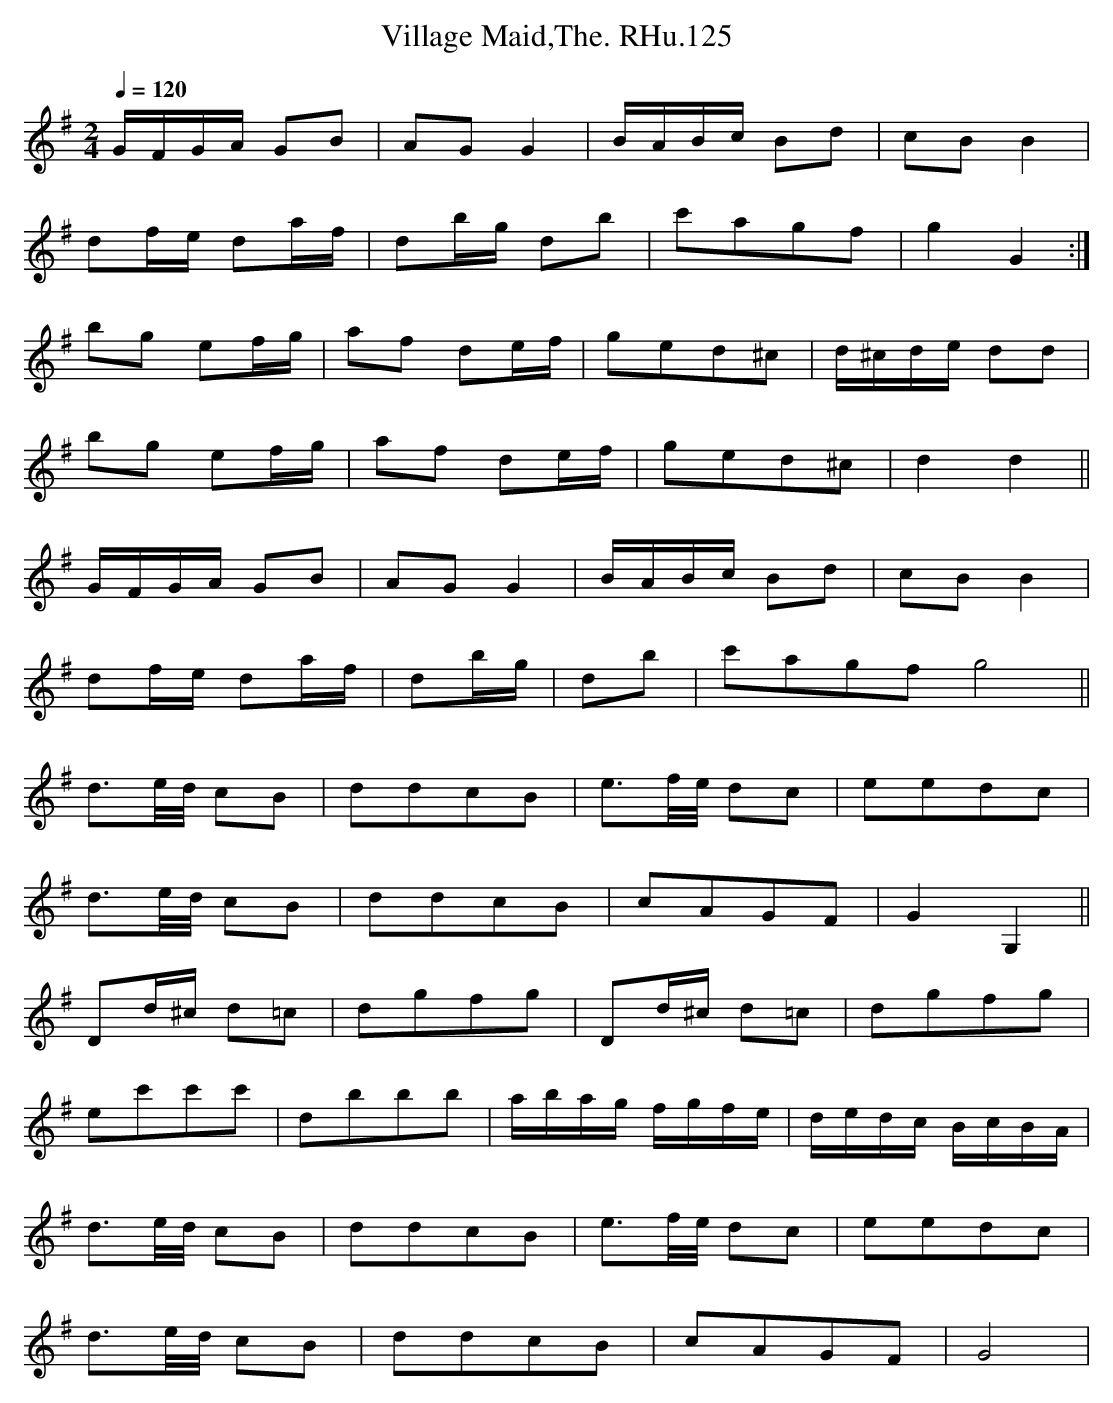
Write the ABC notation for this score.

X:1
T:Village Maid,The. RHu.125
M:2/4
L:1/8
Q:1/4=120
K:G
G/F/G/A/ GB|AG G2|B/A/B/c/ Bd|cB B2|!
df/e/ da/f/|db/g/ db|c'agf|g2G2:|!
bg ef/g/|af de/f/|ged^c|d/^c/d/e/ dd|!
bg ef/g/|af de/f/|ged^c|d2d2||!
G/F/G/A/ GB|AGG2|B/A/B/c/ Bd|cB B2|!
df/e/ da/f/|db/g/|db|c'agf g4||!
d>e/2d/4 cB|ddcB|e>f/2e/4 dc|eedc|!
d>e/2d/4 cB|ddcB|cAGF|G2G,2||!
Dd/^c/ d=c|dgfg|Dd/^c/ d=c|dgfg|!
ec'c'c'|dbbb|a/b/a/g/ f/g/f/e/|d/e/d/c/ B/c/B/A/|!
d>e/2d/4 cB|ddcB|e>f/2e/4 dc|eedc|!
d>e/2d/4 cB|ddcB|cAGF|G4|\
